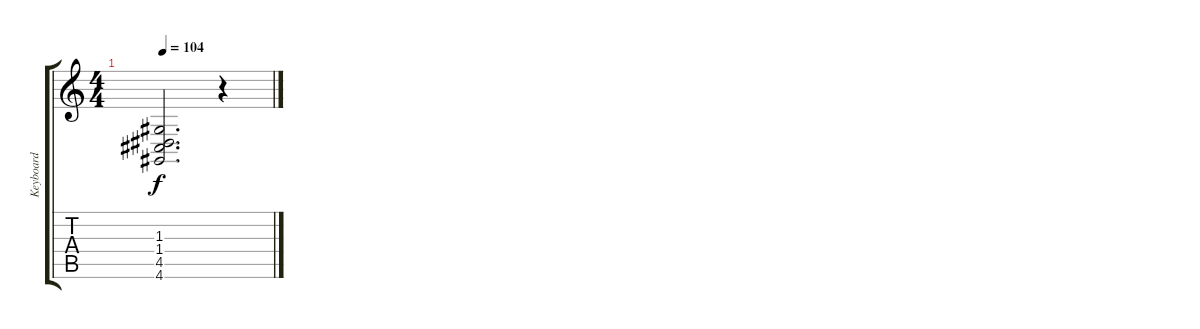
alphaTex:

\track ("Keyboard" "Keyboard") {instrument brightacousticpiano}
\staff {score tabs}
\tuning (E4 B3 G3 D3 A2 E2) {hide}
\ts (4 4)
\tempo 104
\clef g2
\ks c
(1.3 1.4 4.5 4.6).2{d dy f} r.4
